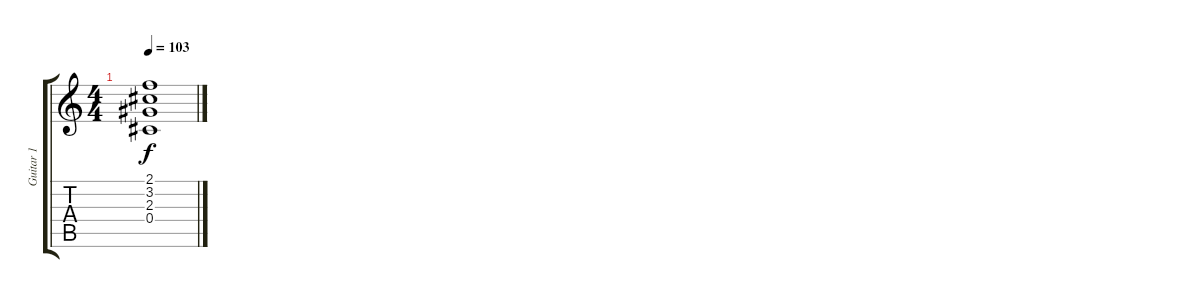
\track ("Guitar 1" "Guitar 1") {instrument electricguitarclean}
\staff {score tabs}
\tuning (Eb4 Bb3 Gb3 Db3 Ab2 Eb2) {hide}
\ts (4 4)
\tempo 103
\clef g2
\ks c
(2.1{t} 3.2{t} 2.3{t} 0.4{t}).1{dy f}
